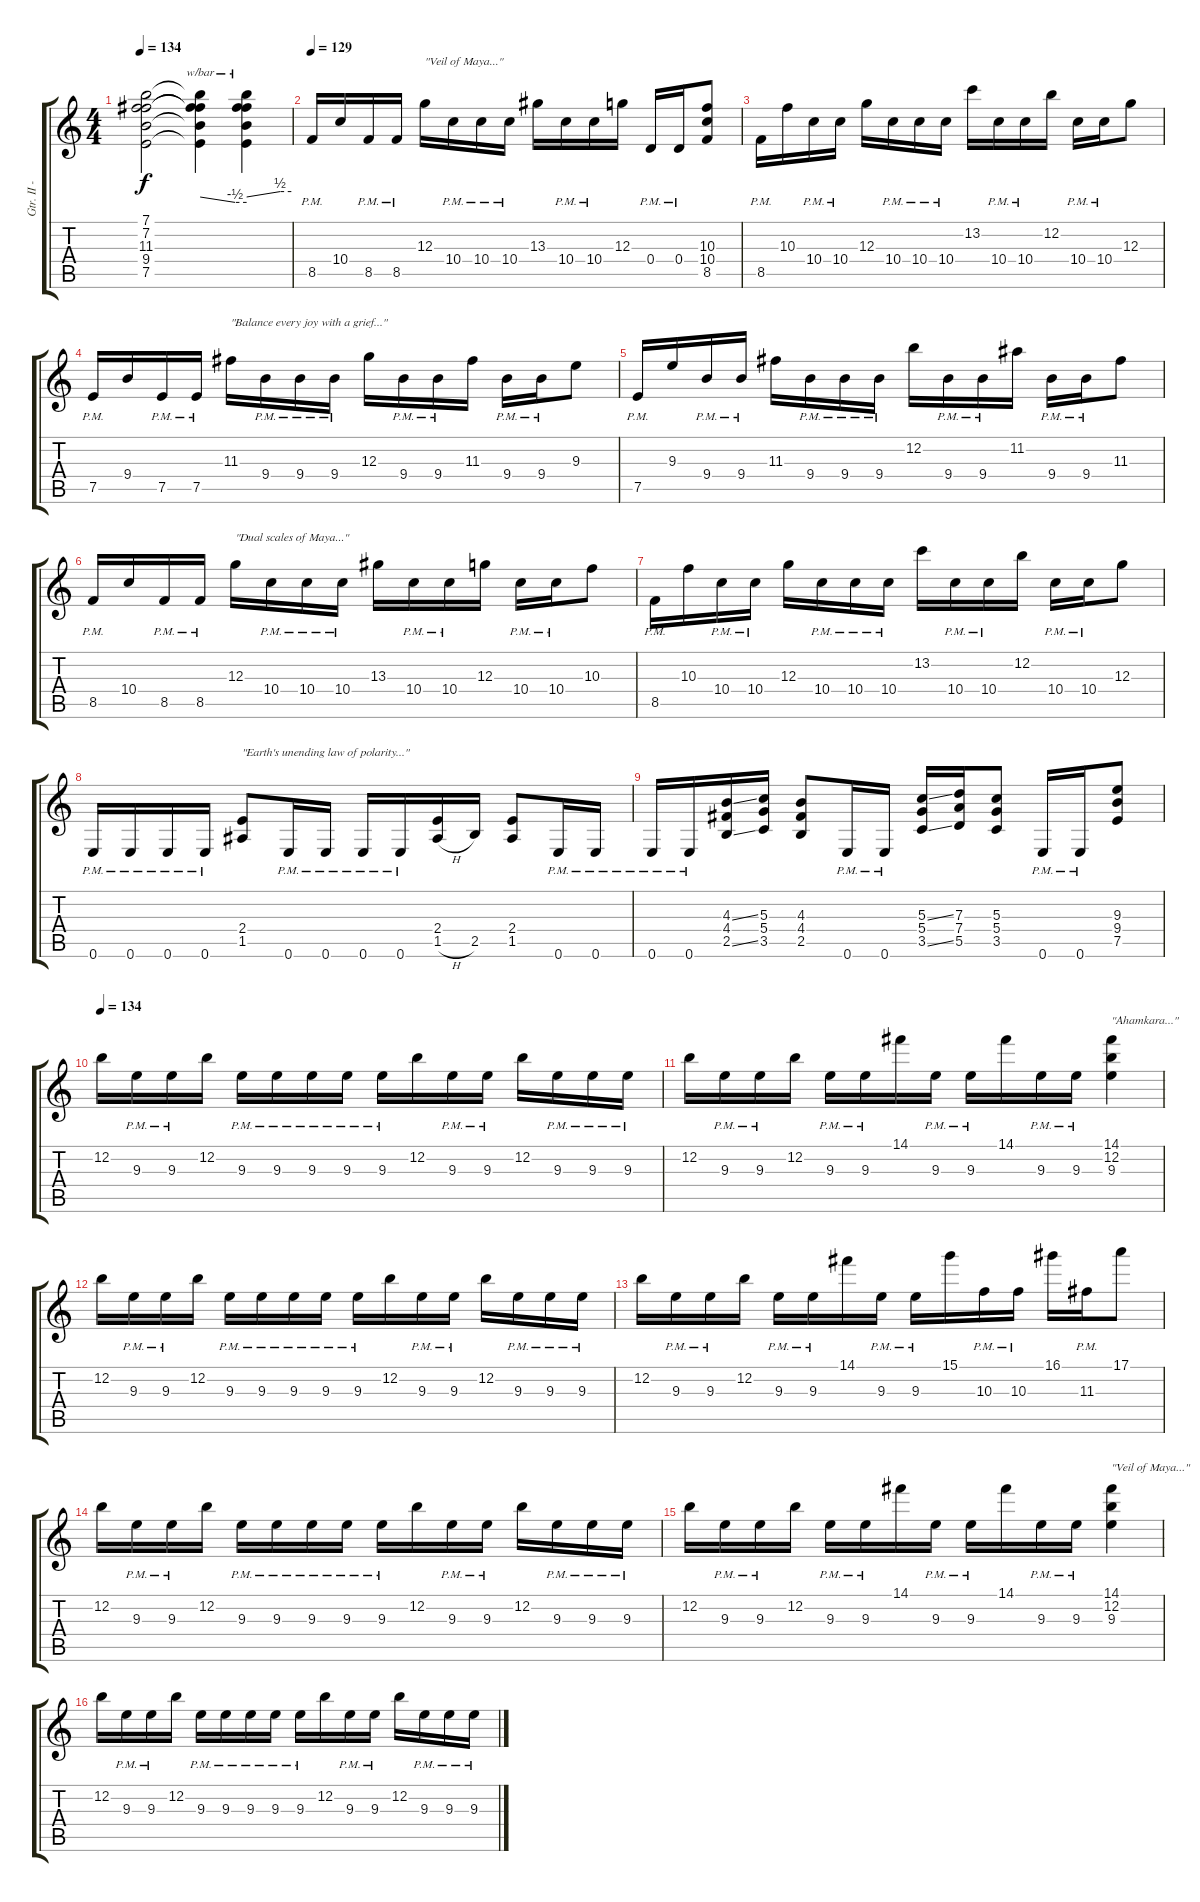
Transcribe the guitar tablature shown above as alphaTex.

\track ("Gtr. II - Jason Gobel (Distortion)" "Gtr. II - ") {instrument distortionguitar}
\staff {score tabs}
\tuning (E4 B3 G3 D3 A2 E2) {hide}
\ts (4 4)
\tempo 134
\clef g2
\ks c
(7.1{t} 7.2{t} 11.3{t} 9.4{t} 7.5{t}).2{dy f} (7.1{t} 7.2{t} 11.3{t} 9.4{t} 7.5{t}).4{tbe (custom default 0 0 45 -2 60 -2)} (7.1{t} 7.2{t} 11.3{t} 9.4{t} 7.5{t}).4{tbe (custom default 0 0 45 2 60 2)} |
\tempo 129
8.5{pm}.16 10.4.16 8.5{pm}.16 8.5{pm}.16 12.3.16{txt "\"Veil of Maya...\""} 10.4{pm}.16 10.4{pm}.16 10.4{pm}.16 13.3.16 10.4{pm}.16 10.4{pm}.16 12.3.16 0.4{pm}.16 0.4{pm}.16 (10.3 10.4 8.5).8 |
8.5{pm}.16 10.3.16 10.4{pm}.16 10.4{pm}.16 12.3.16 10.4{pm}.16 10.4{pm}.16 10.4{pm}.16 13.2.16 10.4{pm}.16 10.4{pm}.16 12.2.16 10.4{pm}.16 10.4{pm}.16 12.3.8 |
7.5{pm}.16 9.4.16 7.5{pm}.16 7.5{pm}.16 11.3.16{txt "\"Balance every joy with a grief...\""} 9.4{pm}.16 9.4{pm}.16 9.4{pm}.16 12.3.16 9.4{pm}.16 9.4{pm}.16 11.3.16 9.4{pm}.16 9.4{pm}.16 9.3.8 |
7.5{pm}.16 9.3.16 9.4{pm}.16 9.4{pm}.16 11.3.16 9.4{pm}.16 9.4{pm}.16 9.4{pm}.16 12.2.16 9.4{pm}.16 9.4{pm}.16 11.2.16 9.4{pm}.16 9.4{pm}.16 11.3.8 |
8.5{pm}.16 10.4.16 8.5{pm}.16 8.5{pm}.16 12.3.16{txt "\"Dual scales of Maya...\""} 10.4{pm}.16 10.4{pm}.16 10.4{pm}.16 13.3.16 10.4{pm}.16 10.4{pm}.16 12.3.16 10.4{pm}.16 10.4{pm}.16 10.3.8 |
8.5{pm}.16 10.3.16 10.4{pm}.16 10.4{pm}.16 12.3.16 10.4{pm}.16 10.4{pm}.16 10.4{pm}.16 13.2.16 10.4{pm}.16 10.4{pm}.16 12.2.16 10.4{pm}.16 10.4{pm}.16 12.3.8 |
0.6{pm}.16 0.6{pm}.16 0.6{pm}.16 0.6{pm}.16 (2.4 1.5).8{txt "\"Earth's unending law of polarity...\""} 0.6{pm}.16 0.6{pm}.16 0.6{pm}.16 0.6{pm}.16 (2.4 1.5{h}).16 2.5.16 (2.4 1.5).8 0.6{pm}.16 0.6{pm}.16 |
0.6{pm}.16 0.6{pm}.16 (4.3{ss} 4.4 2.5{ss}).16 (5.3 5.4 3.5).16 (4.3 4.4 2.5).8 0.6{pm}.16 0.6{pm}.16 (5.3{ss} 5.4 3.5{ss}).16 (7.3 7.4 5.5).16 (5.3 5.4 3.5).8 0.6{pm}.16 0.6{pm}.16 (9.3 9.4 7.5).8 |
\tempo 134
12.2.16 9.3{pm}.16 9.3{pm}.16 12.2.16 9.3{pm}.16 9.3{pm}.16 9.3{pm}.16 9.3{pm}.16 9.3{pm}.16 12.2.16 9.3{pm}.16 9.3{pm}.16 12.2.16 9.3{pm}.16 9.3{pm}.16 9.3{pm}.16 |
12.2.16 9.3{pm}.16 9.3{pm}.16 12.2.16 9.3{pm}.16 9.3{pm}.16 14.1.16 9.3{pm}.16 9.3{pm}.16 14.1.16 9.3{pm}.16 9.3{pm}.16 (14.1 12.2 9.3).4{txt "\"Ahamkara...\""} |
12.2.16 9.3{pm}.16 9.3{pm}.16 12.2.16 9.3{pm}.16 9.3{pm}.16 9.3{pm}.16 9.3{pm}.16 9.3{pm}.16 12.2.16 9.3{pm}.16 9.3{pm}.16 12.2.16 9.3{pm}.16 9.3{pm}.16 9.3{pm}.16 |
12.2.16 9.3{pm}.16 9.3{pm}.16 12.2.16 9.3{pm}.16 9.3{pm}.16 14.1.16 9.3{pm}.16 9.3{pm}.16 15.1.16 10.3{pm}.16 10.3{pm}.16 16.1.16 11.3{pm}.16 17.1.8 |
12.2.16 9.3{pm}.16 9.3{pm}.16 12.2.16 9.3{pm}.16 9.3{pm}.16 9.3{pm}.16 9.3{pm}.16 9.3{pm}.16 12.2.16 9.3{pm}.16 9.3{pm}.16 12.2.16 9.3{pm}.16 9.3{pm}.16 9.3{pm}.16 |
12.2.16 9.3{pm}.16 9.3{pm}.16 12.2.16 9.3{pm}.16 9.3{pm}.16 14.1.16 9.3{pm}.16 9.3{pm}.16 14.1.16 9.3{pm}.16 9.3{pm}.16 (14.1 12.2 9.3).4{txt "\"Veil of Maya...\""} |
12.2.16 9.3{pm}.16 9.3{pm}.16 12.2.16 9.3{pm}.16 9.3{pm}.16 9.3{pm}.16 9.3{pm}.16 9.3{pm}.16 12.2.16 9.3{pm}.16 9.3{pm}.16 12.2.16 9.3{pm}.16 9.3{pm}.16 9.3{pm}.16
